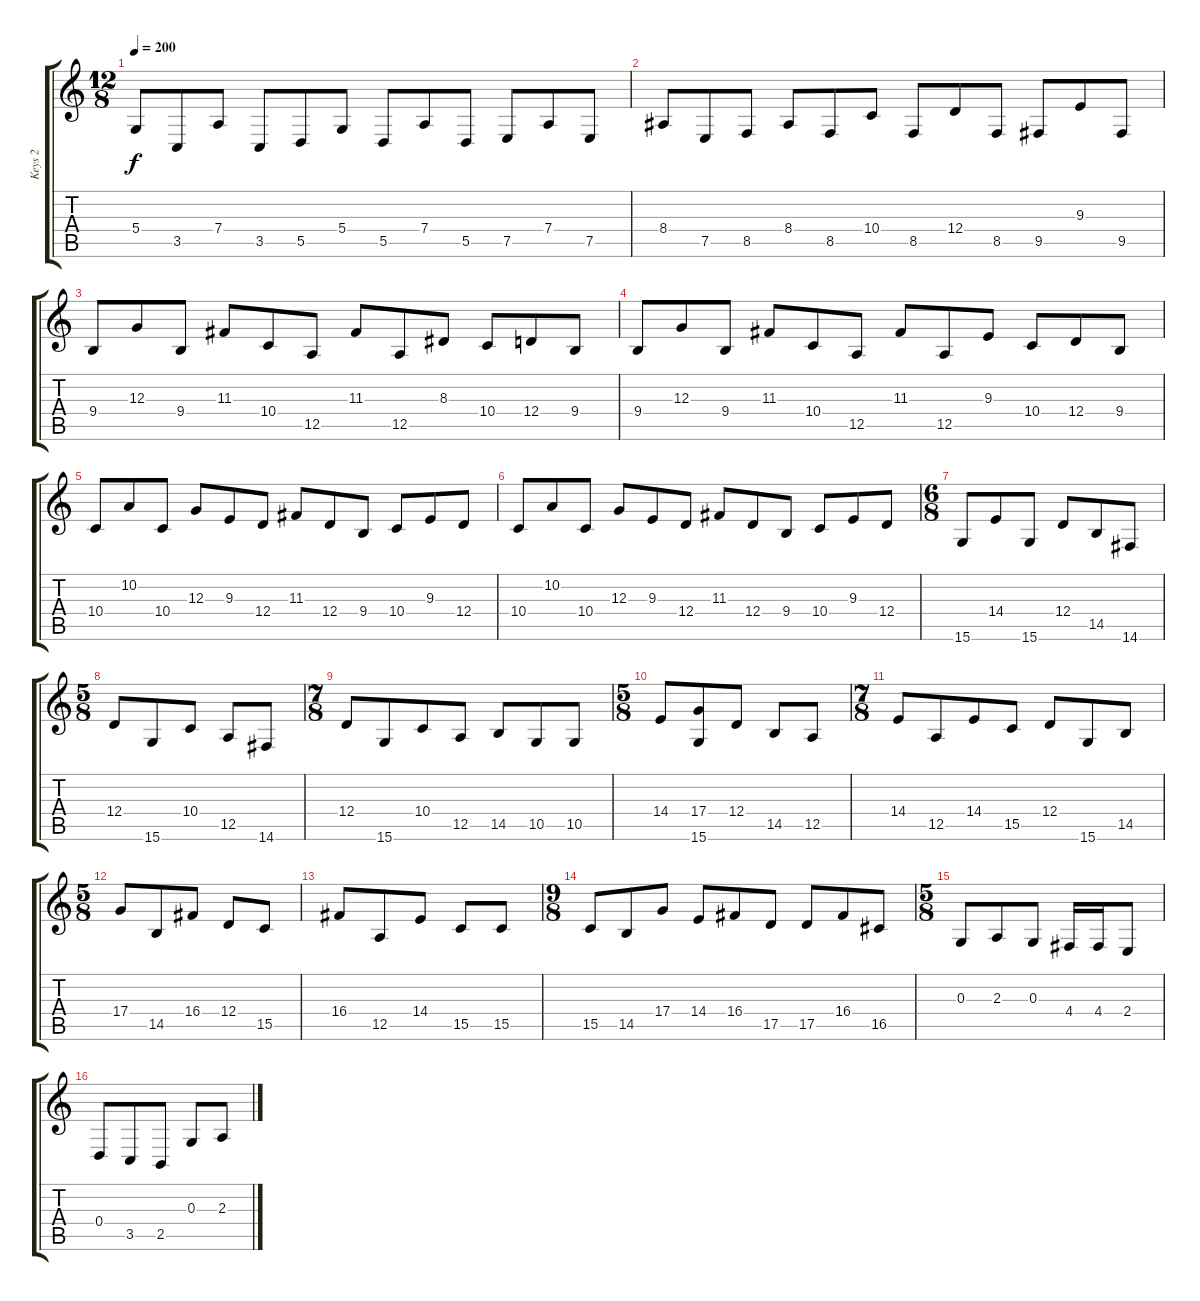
\track ("Keys 2" "Keys 2") {instrument rockorgan}
\staff {score tabs}
\tuning (E4 B3 G3 D3 A2 E2) {hide}
\ts (12 8)
\tempo 200
\clef g2
\ks c
5.4.8{dy f} 3.5.8 7.4.8 3.5.8 5.5.8 5.4.8 5.5.8 7.4.8 5.5.8 7.5.8 7.4.8 7.5.8 |
8.4.8 7.5.8 8.5.8 8.4.8 8.5.8 10.4.8 8.5.8 12.4.8 8.5.8 9.5.8 9.3.8 9.5.8 |
9.4.8 12.3.8 9.4.8 11.3.8 10.4.8 12.5.8 11.3.8 12.5.8 8.3.8 10.4.8 12.4.8 9.4.8 |
9.4.8 12.3.8 9.4.8 11.3.8 10.4.8 12.5.8 11.3.8 12.5.8 9.3.8 10.4.8 12.4.8 9.4.8 |
10.4.8 10.2.8 10.4.8 12.3.8 9.3.8 12.4.8 11.3.8 12.4.8 9.4.8 10.4.8 9.3.8 12.4.8 |
10.4.8 10.2.8 10.4.8 12.3.8 9.3.8 12.4.8 11.3.8 12.4.8 9.4.8 10.4.8 9.3.8 12.4.8 |
\ts (6 8)
15.6.8 14.4.8 15.6.8 12.4.8 14.5.8 14.6.8 |
\ts (5 8)
12.4.8 15.6.8 10.4.8 12.5.8 14.6.8 |
\ts (7 8)
12.4.8 15.6.8 10.4.8 12.5.8 14.5.8 10.5.8 10.5.8 |
\ts (5 8)
14.4.8 (17.4 15.6).8 12.4.8 14.5.8 12.5.8 |
\ts (7 8)
14.4.8 12.5.8 14.4.8 15.5.8 12.4.8 15.6.8 14.5.8 |
\ts (5 8)
17.4.8 14.5.8 16.4.8 12.4.8 15.5.8 |
16.4.8 12.5.8 14.4.8 15.5.8 15.5.8 |
\ts (9 8)
15.5.8 14.5.8 17.4.8 14.4.8 16.4.8 17.5.8 17.5.8 16.4.8 16.5.8 |
\ts (5 8)
0.3.8 2.3.8 0.3.8 4.4.16 4.4.16 2.4.8 |
0.4.8 3.5.8 2.5.8 0.3.8 2.3.8
